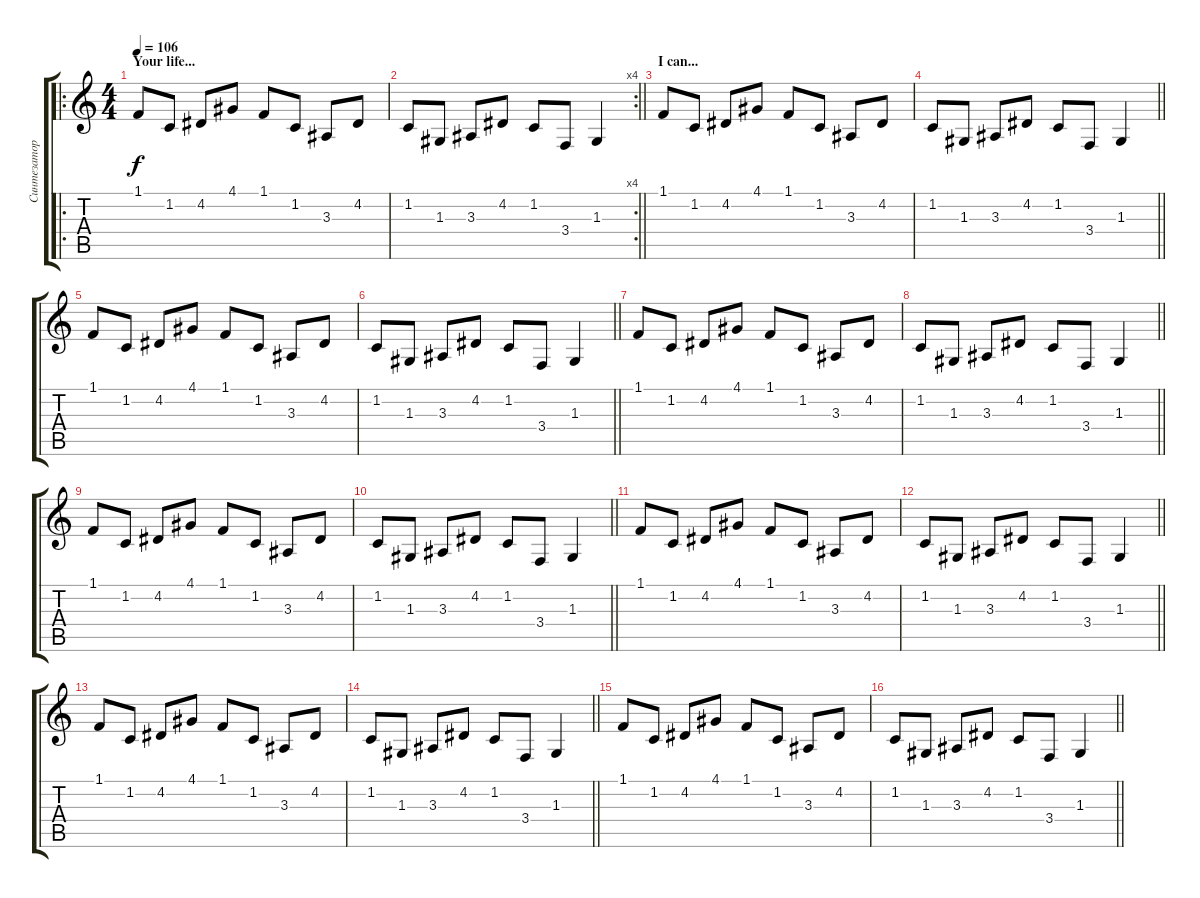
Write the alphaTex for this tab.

\track ("Синтезатор" "Синтезатор") {instrument honkytonkpiano}
\staff {score tabs}
\tuning (E4 B3 G3 D3 A2 E2) {hide}
\ro
\ts (4 4)
\section ("" "Your life...")
\tempo 106
\clef g2
\ks c
1.1.8{dy f} 1.2.8 4.2.8 4.1.8 1.1.8 1.2.8 3.3.8 4.2.8 |
\rc 4
\barLineRight lightlight
1.2.8 1.3.8 3.3.8 4.2.8 1.2.8 3.4.8 1.3.4 |
\section ("" "I can...")
1.1.8 1.2.8 4.2.8 4.1.8 1.1.8 1.2.8 3.3.8 4.2.8 |
\barLineRight lightlight
1.2.8 1.3.8 3.3.8 4.2.8 1.2.8 3.4.8 1.3.4 |
1.1.8 1.2.8 4.2.8 4.1.8 1.1.8 1.2.8 3.3.8 4.2.8 |
\barLineRight lightlight
1.2.8 1.3.8 3.3.8 4.2.8 1.2.8 3.4.8 1.3.4 |
1.1.8 1.2.8 4.2.8 4.1.8 1.1.8 1.2.8 3.3.8 4.2.8 |
\barLineRight lightlight
1.2.8 1.3.8 3.3.8 4.2.8 1.2.8 3.4.8 1.3.4 |
1.1.8 1.2.8 4.2.8 4.1.8 1.1.8 1.2.8 3.3.8 4.2.8 |
\barLineRight lightlight
1.2.8 1.3.8 3.3.8 4.2.8 1.2.8 3.4.8 1.3.4 |
1.1.8 1.2.8 4.2.8 4.1.8 1.1.8 1.2.8 3.3.8 4.2.8 |
\barLineRight lightlight
1.2.8 1.3.8 3.3.8 4.2.8 1.2.8 3.4.8 1.3.4 |
1.1.8 1.2.8 4.2.8 4.1.8 1.1.8 1.2.8 3.3.8 4.2.8 |
\barLineRight lightlight
1.2.8 1.3.8 3.3.8 4.2.8 1.2.8 3.4.8 1.3.4 |
1.1.8 1.2.8 4.2.8 4.1.8 1.1.8 1.2.8 3.3.8 4.2.8 |
\barLineRight lightlight
1.2.8 1.3.8 3.3.8 4.2.8 1.2.8 3.4.8 1.3.4
